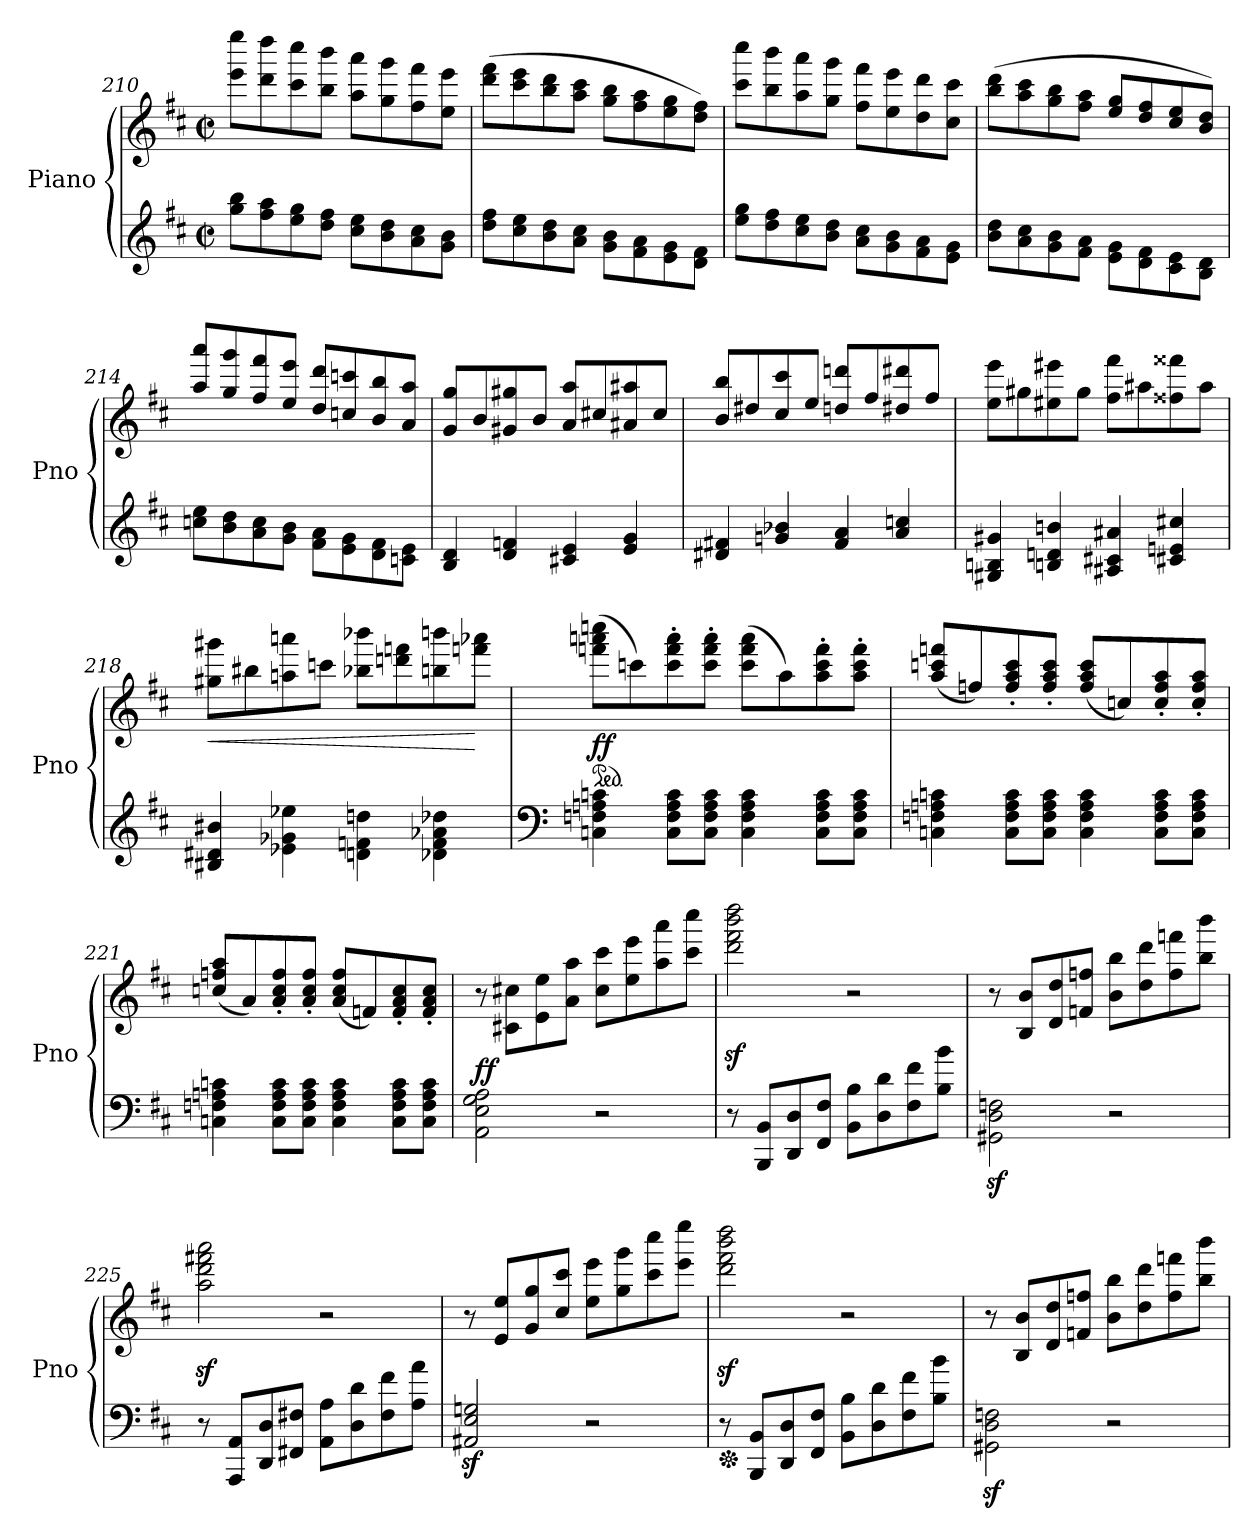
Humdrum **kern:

**kern	**kern	**dynam
*part1	*part1	*part1
*staff2	*staff1	*staff1/2
*I"Piano	*	*
*I'Pno	*	*
!!LO:LB:g=z
*clefG2	*clefG2	*
*k[f#c#]	*k[f#c#]	*
*M4/4	*M4/4	*
*met(c|)	*met(c|)	*
=210	=210	=210
8gg\ 8bb\L	8eee\ 8eeee\L	.
8ff#\ 8aa\	8ddd\ 8dddd\	.
8ee\ 8gg\	8ccc#\ 8cccc#\	.
8dd\ 8ff#\J	8bb\ 8bbb\J	.
8cc#\ 8ee\L	8aa\ 8aaa\L	.
8b\ 8dd\	8gg\ 8ggg\	.
8a\ 8cc#\	8ff#\ 8fff#\	.
8g\ 8b\J	8ee\ 8eee\J	.
=211	=211	=211
8dd\ 8ff#\L	(8ddd\ 8fff#\L	.
8cc#\ 8ee\	8ccc#\ 8eee\	.
8b\ 8dd\	8bb\ 8ddd\	.
8a\ 8cc#\J	8aa\ 8ccc#\J	.
8g\ 8b\L	8gg\ 8bb\L	.
8f#\ 8a\	8ff#\ 8aa\	.
8e\ 8g\	8ee\ 8gg\	.
8d\ 8f#\J	8dd\ 8ff#\J)	.
=212	=212	=212
8ee\ 8gg\L	8ccc#\ 8cccc#\L	.
8dd\ 8ff#\	8bb\ 8bbb\	.
8cc#\ 8ee\	8aa\ 8aaa\	.
8b\ 8dd\J	8gg\ 8ggg\J	.
8a\ 8cc#\L	8ff#\ 8fff#\L	.
8g\ 8b\	8ee\ 8eee\	.
8f#\ 8a\	8dd\ 8ddd\	.
8e\ 8g\J	8cc#\ 8ccc#\J	.
=213	=213	=213
8b\ 8dd\L	(8bb\ 8ddd\L	.
8a\ 8cc#\	8aa\ 8ccc#\	.
8g\ 8b\	8gg\ 8bb\	.
8f#\ 8a\J	8ff#\ 8aa\J	.
8e\ 8g\L	8ee/ 8gg/L	.
8d\ 8f#\	8dd/ 8ff#/	.
8c#\ 8e\	8cc#/ 8ee/	.
8B\ 8d\J	8b/ 8dd/J)	.
!!LO:PB:g=z
=214	=214	=214
8ccn\ 8ee\L	8aa/ 8aaa/L	.
8b\ 8dd\	8gg/ 8ggg/	.
8a\ 8cc\	8ff#/ 8fff#/	.
8g\ 8b\J	8ee/ 8eee/J	.
8f#\ 8a\L	8dd/ 8ddd/L	.
8e\ 8g\	8ccn/ 8cccn/	.
8d\ 8f#\	8b/ 8bb/	.
8cn\ 8e\J	8a/ 8aa/J	.
=215	=215	=215
!	!	!LO:DY:b
4B/ 4d/	8g/ 8gg/L	other-dynamics
.	8b/	.
4d/ 4fn/	8g#X/ 8gg#X/	.
.	8b/J	.
4c#X/ 4e/	8a/ 8aa/L	.
.	8cc#X/	.
4e/ 4g/	8a#X/ 8aa#X/	.
.	8cc#/J	.
=216	=216	=216
4d#X/ 4f#X/	8b/ 8bb/L	.
.	8dd#X/	.
4gn/ 4b-X/	8cc#/ 8ccc#/	.
.	8ee/J	.
4f#/ 4a/	8ddn/ 8dddn/L	.
.	8ff#/	.
4a/ 4ccn/	8dd#X/ 8ddd#X/	.
.	8ff#/J	.
=217	=217	=217
4G#X/ 4Bn/ 4g#X/	8ee\ 8eee\L	.
.	8gg#X\	.
4Bn/ 4dn/ 4bn/	8ee#X\ 8eee#X\	.
.	8gg#\J	.
4A#X/ 4c#X/ 4a#X/	8ff#\ 8fff#\L	.
.	8aa#X\	.
4c#X/ 4en/ 4cc#X/	8ff##X\ 8fff##X\	.
.	8aa#\J	.
!!LO:LB:g=z
=218	=218	=218
!	!	!LO:HP:b
4B#X/ 4d#X/ 4b#X/	8gg#X\ 8ggg#X\L	<
.	8bb#X\	.
4e-X\ 4g-X\ 4ee-X\	8aan\ 8aaan\	.
.	8cccn\J	.
4dn\ 4fn\ 4ddn\	8bb-X\ 8bbb-X\L	.
.	8dddn\ 8fffn\	.
4d-X\ 4f\ 4a-X\ 4dd-X\	8bbn\ 8bbbn\	.
.	8fffn\ 8aaa-X\J	[
=219	=219	=219
*clefF4	*	*
*	*ped	*
!	!	!LO:DY:b
4Cn\ 4Fn\ 4An\ 4cn\	(8fffn\ 8aaan\ 8ccccn\L	ff
.	8cccn\)	.
8C\ 8F\ 8A\ 8c\L	8ccc\' 8fff\' 8aaa\'	.
8C\ 8F\ 8A\ 8c\J	8ccc\' 8fff\' 8aaa\'J	.
4C\ 4F\ 4A\ 4c\	(8ccc\ 8fff\ 8aaa\L	.
.	8aa\)	.
8C\ 8F\ 8A\ 8c\L	8aa\' 8ccc\' 8fff\'	.
8C\ 8F\ 8A\ 8c\J	8aa\' 8ccc\' 8fff\'J	.
=220	=220	=220
4Cn\ 4Fn\ 4An\ 4cn\	(8aa/ 8cccn/ 8fffn/L	.
.	8ffn/)	.
8C\ 8F\ 8A\ 8c\L	8ff/' 8aa/' 8ccc/'	.
8C\ 8F\ 8A\ 8c\J	8ff/' 8aa/' 8ccc/'J	.
4C\ 4F\ 4A\ 4c\	(8ff/ 8aa/ 8ccc/L	.
.	8ccn/)	.
8C\ 8F\ 8A\ 8c\L	8cc/' 8ff/' 8aa/'	.
8C\ 8F\ 8A\ 8c\J	8cc/' 8ff/' 8aa/'J	.
=221	=221	=221
4Cn\ 4Fn\ 4An\ 4cn\	(8ccn/ 8ffn/ 8aa/L	.
.	8a/)	.
8C\ 8F\ 8A\ 8c\L	8a/' 8cc/' 8ff/'	.
8C\ 8F\ 8A\ 8c\J	8a/' 8cc/' 8ff/'J	.
4C\ 4F\ 4A\ 4c\	(8a/ 8cc/ 8ff/L	.
.	8fn/)	.
8C\ 8F\ 8A\ 8c\L	8f/' 8a/' 8cc/'	.
8C\ 8F\ 8A\ 8c\J	8f/' 8a/' 8cc/'J	.
!!LO:LB:g=z
=222	=222	=222
!	!	!LO:DY:b
2AA\ 2E\ 2G\ 2A\	8r	ff
.	8c#X\ 8cc#X\L	.
.	8e\ 8ee\	.
.	8a\ 8aa\J	.
2r	8cc#\ 8ccc#\L	.
.	8ee\ 8eee\	.
.	8aa\ 8aaa\	.
.	8ccc#\ 8cccc#\J	.
=223	=223	=223
8r	2ddd\z< 2fff#\z< 2bbb\z< 2dddd\z<	.
8BBB/ 8BB/L	.	.
8DD/ 8D/	.	.
8FF#/ 8F#/J	.	.
8BB\ 8B\L	2r	.
8D\ 8d\	.	.
8F#\ 8f#\	.	.
8B\ 8b\J	.	.
=224	=224	=224
2GG#X\z< 2D\z< 2Fn\z<	8r	.
.	8B/ 8b/L	.
.	8d/ 8dd/	.
.	8fn/ 8ffn/J	.
2r	8b\ 8bb\L	.
.	8dd\ 8ddd\	.
.	8ff\ 8fffn\	.
.	8bb\ 8bbb\J	.
=225	=225	=225
8r	2aa\z< 2ddd\z< 2fff#X\z< 2aaa\z<	.
8AAA/ 8AA/L	.	.
8DD/ 8D/	.	.
8FF#X/ 8F#X/J	.	.
8AA\ 8A\L	2r	.
8D\ 8d\	.	.
8F#\ 8f#\	.	.
8A\ 8a\J	.	.
!!LO:LB:g=z
=226	=226	=226
2AA#X/z< 2E/z< 2Gn/z<	8r	.
.	8e/ 8ee/L	.
.	8g/ 8gg/	.
.	8cc#/ 8ccc#/J	.
2r	8ee\ 8eee\L	.
.	8gg\ 8ggg\	.
.	8ccc#\ 8cccc#\	.
.	8eee\ 8eeee\J	.
=227	=227	=227
*Xped	*	*
8r	2ddd\z< 2fff#\z< 2bbb\z< 2dddd\z<	.
8BBB/ 8BB/L	.	.
8DD/ 8D/	.	.
8FF#/ 8F#/J	.	.
8BB\ 8B\L	2r	.
8D\ 8d\	.	.
8F#\ 8f#\	.	.
8B\ 8b\J	.	.
=228	=228	=228
2GG#X\z< 2D\z< 2Fn\z<	8r	.
.	8B/ 8b/L	.
.	8d/ 8dd/	.
.	8fn/ 8ffn/J	.
2r	8b\ 8bb\L	.
.	8dd\ 8ddd\	.
.	8ff\ 8fffn\	.
.	8bb\ 8bbb\J	.
=	=	=
*-	*-	*-
